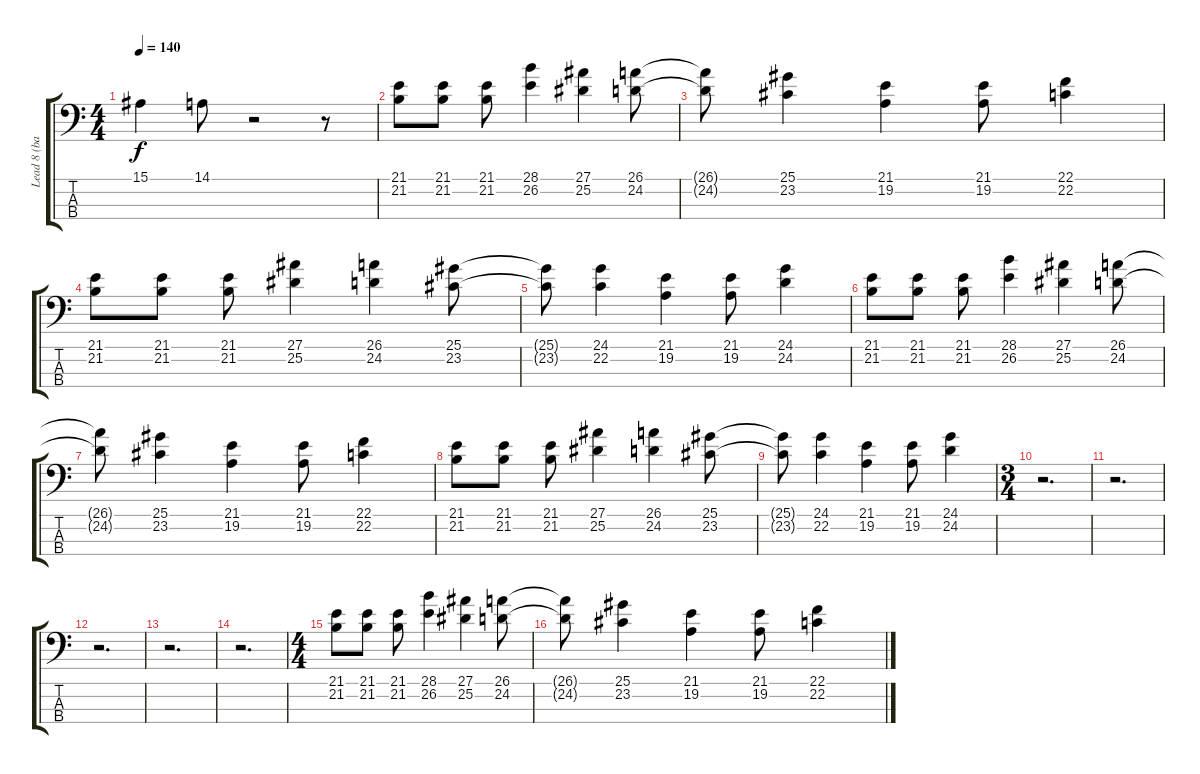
\track ("Lead 8 (bass + lead)" "Lead 8 (ba") {instrument lead8bassandlead}
\staff {score tabs}
\tuning (G2 D2 A1 E1) {hide}
\ts (4 4)
\tempo 140
\clef f4
\ks c
15.1.4{dy f} 14.1.8 r.2 r.8 |
(21.1 21.2).8 (21.1 21.2).8 (21.1 21.2).8 (28.1 26.2).4 (27.1 25.2).4 (26.1 24.2).8 |
(26.1{t} 24.2{t}).8 (25.1 23.2).4 (21.1 19.2).4 (21.1 19.2).8 (22.1 22.2).4 |
(21.1 21.2).8 (21.1 21.2).8 (21.1 21.2).8 (27.1 25.2).4 (26.1 24.2).4 (25.1 23.2).8 |
(25.1{t} 23.2{t}).8 (24.1 22.2).4 (21.1 19.2).4 (21.1 19.2).8 (24.1 24.2).4 |
(21.1 21.2).8 (21.1 21.2).8 (21.1 21.2).8 (28.1 26.2).4 (27.1 25.2).4 (26.1 24.2).8 |
(26.1{t} 24.2{t}).8 (25.1 23.2).4 (21.1 19.2).4 (21.1 19.2).8 (22.1 22.2).4 |
(21.1 21.2).8 (21.1 21.2).8 (21.1 21.2).8 (27.1 25.2).4 (26.1 24.2).4 (25.1 23.2).8 |
(25.1{t} 23.2{t}).8 (24.1 22.2).4 (21.1 19.2).4 (21.1 19.2).8 (24.1 24.2).4 |
\ts (3 4)
r.2{d} |
r.2{d} |
r.2{d} |
r.2{d} |
r.2{d} |
\ts (4 4)
(21.1 21.2).8 (21.1 21.2).8 (21.1 21.2).8 (28.1 26.2).4 (27.1 25.2).4 (26.1 24.2).8 |
(26.1{t} 24.2{t}).8 (25.1 23.2).4 (21.1 19.2).4 (21.1 19.2).8 (22.1 22.2).4
